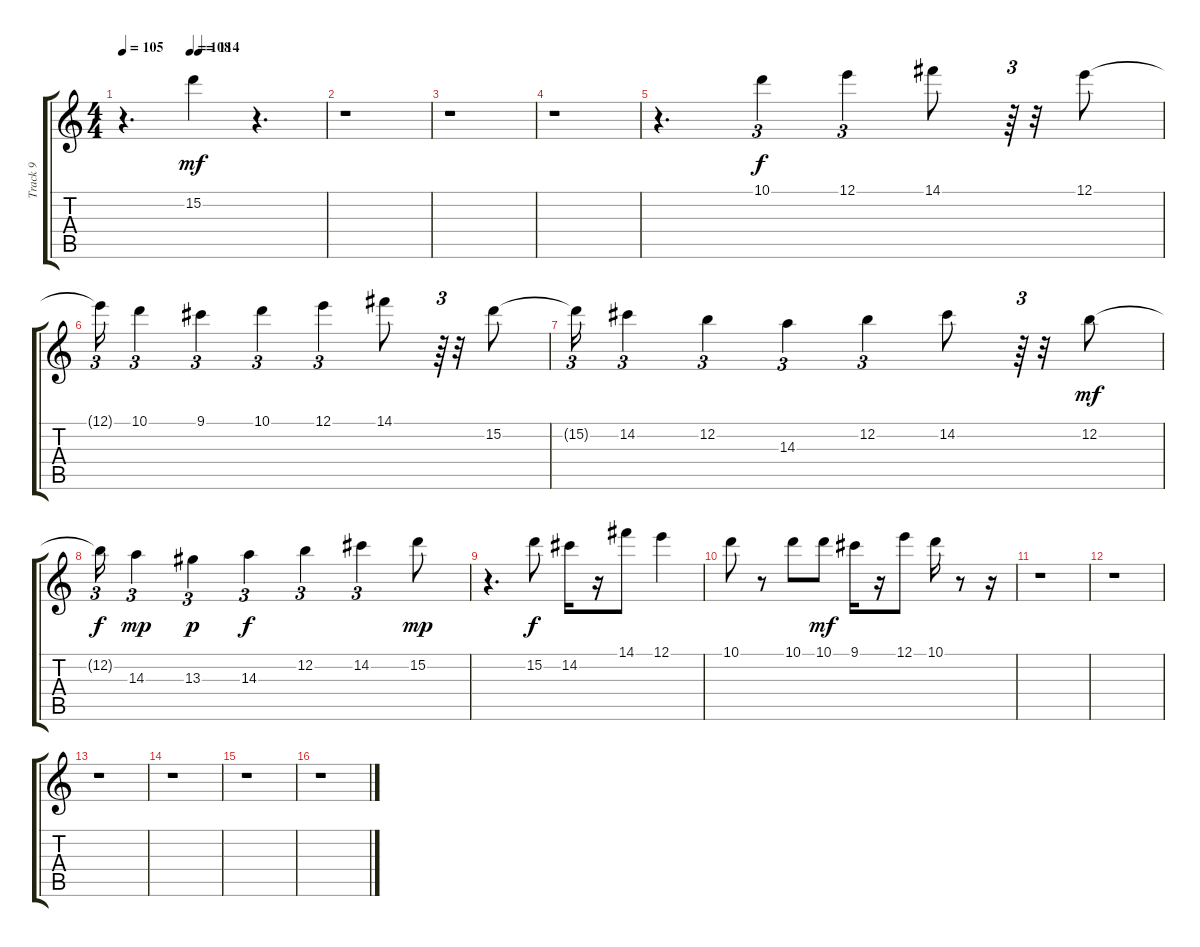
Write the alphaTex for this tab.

\track ("Track 9" "Track 9") {instrument overdrivenguitar}
\staff {score tabs}
\tuning (E4 B3 G3 D3 A2 E2) {hide}
\ts (4 4)
\tempo 105
\tempo (108 0.3333333333333333)
\tempo (114 0.375)
\clef g2
\ks c
r.4{d dy mp} 15.2.4{dy mf} r.4{d} |
r.1 |
r.1 |
r.1 |
r.4{d} 10.1.4{tu (3 2) dy f} 12.1.4{tu (3 2)} 14.1.8 r.64{tu (3 2)} r.32 12.1.8 |
12.1{t}.16{tu (3 2)} 10.1.4{tu (3 2)} 9.1.4{tu (3 2)} 10.1.4{tu (3 2)} 12.1.4{tu (3 2)} 14.1.8 r.64{tu (3 2)} r.32 15.2.8 |
15.2{t}.16{tu (3 2)} 14.2.4{tu (3 2)} 12.2.4{tu (3 2)} 14.3.4{tu (3 2)} 12.2.4{tu (3 2)} 14.2.8 r.64{tu (3 2)} r.32 12.2.8{dy mf} |
12.2{t}.16{tu (3 2) dy f} 14.3.4{tu (3 2) dy mp} 13.3.4{tu (3 2) dy p} 14.3.4{tu (3 2) dy f} 12.2.4{tu (3 2)} 14.2.4{tu (3 2)} 15.2.8{dy mp} |
r.4{d} 15.2.8{dy f} 14.2.16 r.16 14.1.8 12.1.4 |
10.1.8 r.8 10.1.8 10.1.8{dy mf} 9.1.16 r.16 12.1.8 10.1.16 r.8 r.16 |
r.1 |
r.1 |
r.1 |
r.1 |
r.1 |
r.1
